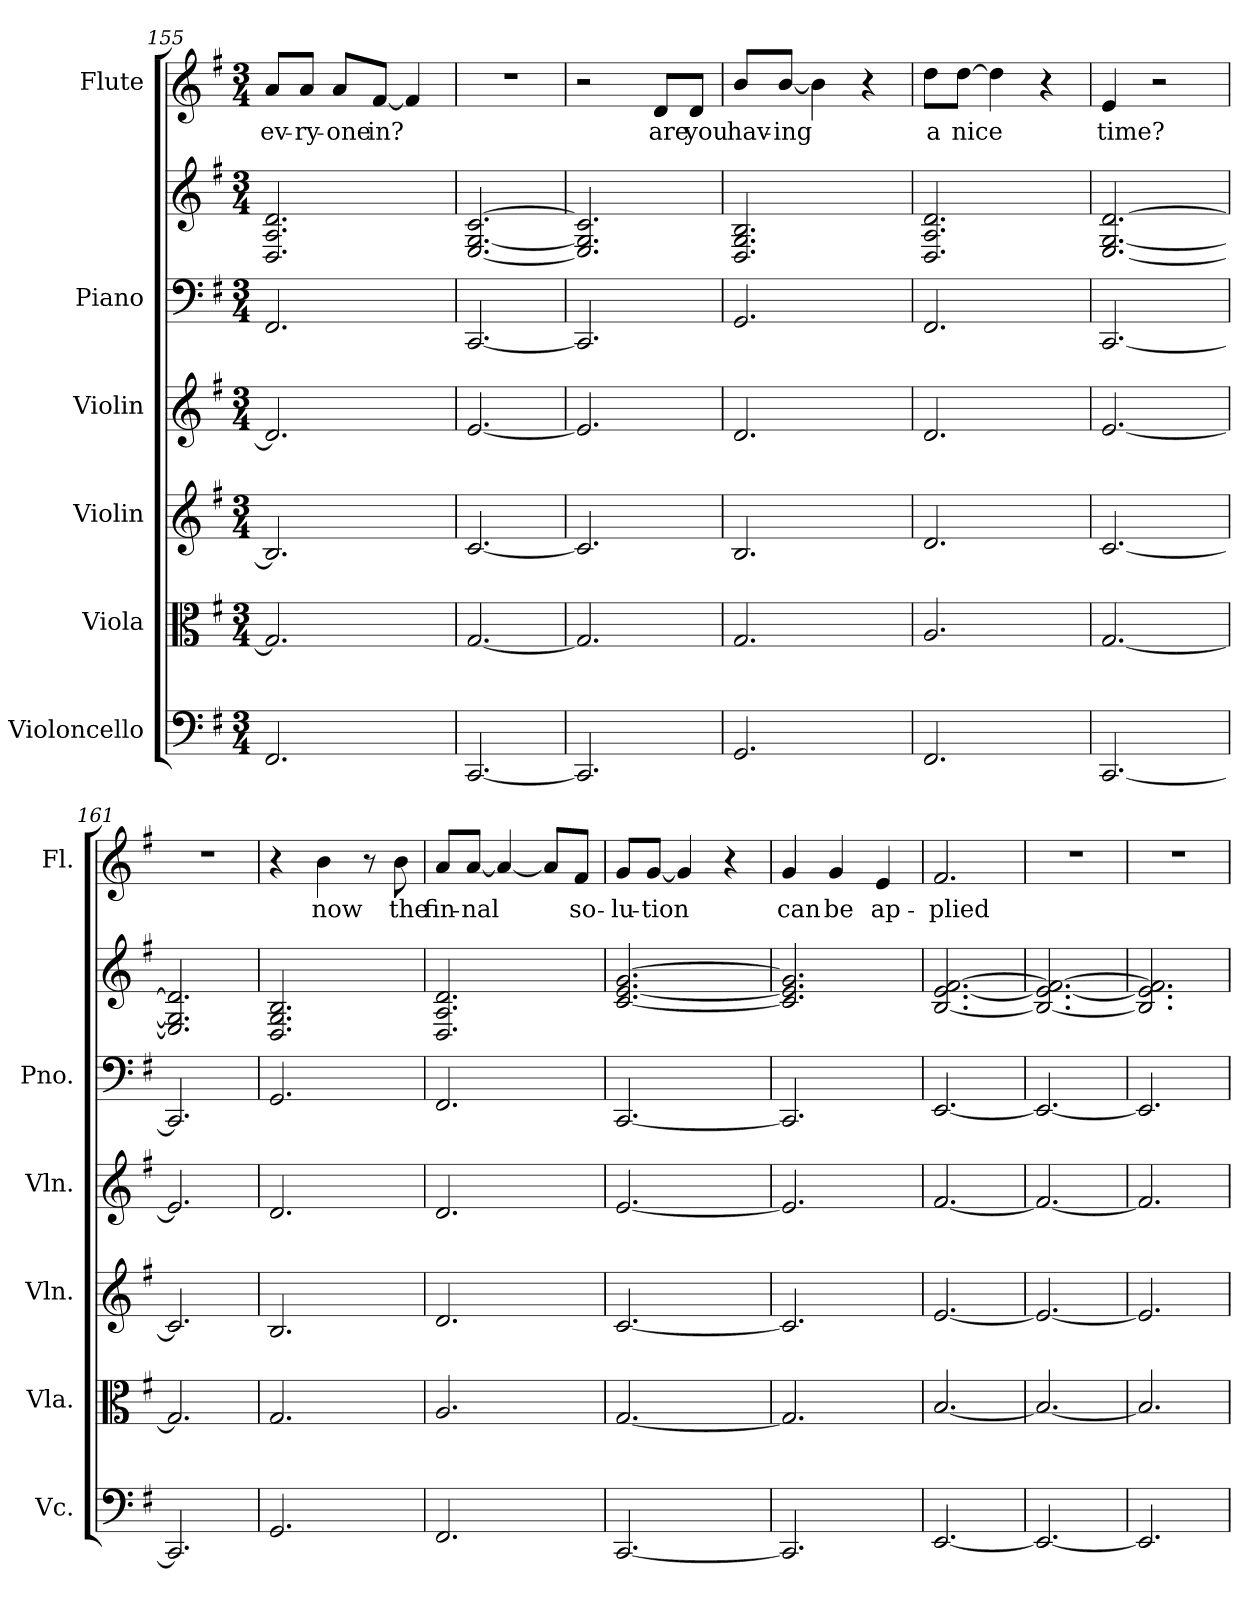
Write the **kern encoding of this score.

**kern	**kern	**kern	**kern	**kern	**kern	**kern	**text
*part6	*part5	*part4	*part3	*part2	*part2	*part1	*part1
*staff7	*staff6	*staff5	*staff4	*staff3	*staff2	*staff1	*staff1
*I"Violoncello	*I"Viola	*I"Violin	*I"Violin	*I"Piano	*	*I"Flute	*
*I'Vc.	*I'Vla.	*I'Vln.	*I'Vln.	*I'Pno.	*	*I'Fl.	*
*clefF4	*clefC3	*clefG2	*clefG2	*clefF4	*clefG2	*clefG2	*
*k[f#]	*k[f#]	*k[f#]	*k[f#]	*k[f#]	*k[f#]	*k[f#]	*
*M3/4	*M3/4	*M3/4	*M3/4	*M3/4	*M3/4	*M3/4	*
=155	=155	=155	=155	=155	=155	=155	=155
2.FF#/	2.G/]	2.B/]	2.d/]	2.FF#/	2.D/ 2.A/ 2.d/	8a/L	ev-
.	.	.	.	.	.	8a/J	-ry-
.	.	.	.	.	.	8a/L	-one
.	.	.	.	.	.	[8f#/J	in?
.	.	.	.	.	.	4f#/]	.
=156	=156	=156	=156	=156	=156	=156	=156
[2.CC/	[2.G/	[2.c/	[2.e/	[2.CC/	[2.E/ [2.G/ [2.c/	2.r	.
=157	=157	=157	=157	=157	=157	=157	=157
2.CC/]	2.G/]	2.c/]	2.e/]	2.CC/]	2.E/] 2.G/] 2.c/]	2r	.
.	.	.	.	.	.	8d/L	are
.	.	.	.	.	.	8d/J	you
!!LO:PB:g=z
=158	=158	=158	=158	=158	=158	=158	=158
2.GG/	2.G/	2.B/	2.d/	2.GG/	2.D/ 2.G/ 2.B/	8b/L	hav-
.	.	.	.	.	.	[8b/J	-ing
.	.	.	.	.	.	4b\]	.
.	.	.	.	.	.	4r	.
=159	=159	=159	=159	=159	=159	=159	=159
2.FF#/	2.A/	2.d/	2.d/	2.FF#/	2.D/ 2.A/ 2.d/	8dd\L	a
.	.	.	.	.	.	[8dd\J	nice
.	.	.	.	.	.	4dd\]	.
.	.	.	.	.	.	4r	.
=160	=160	=160	=160	=160	=160	=160	=160
[2.CC/	[2.G/	[2.c/	[2.e/	[2.CC/	[2.E/ [2.G/ [2.d/	4e/	time?
.	.	.	.	.	.	2r	.
=161	=161	=161	=161	=161	=161	=161	=161
2.CC/]	2.G/]	2.c/]	2.e/]	2.CC/]	2.E/] 2.G/] 2.d/]	2.r	.
=162	=162	=162	=162	=162	=162	=162	=162
2.GG/	2.G/	2.B/	2.d/	2.GG/	2.D/ 2.G/ 2.B/	4r	.
.	.	.	.	.	.	4b\	now
.	.	.	.	.	.	8r	.
.	.	.	.	.	.	8b\	the
=163	=163	=163	=163	=163	=163	=163	=163
2.FF#/	2.A/	2.d/	2.d/	2.FF#/	2.D/ 2.A/ 2.d/	8a/L	fin-
.	.	.	.	.	.	[8a/J	-nal
.	.	.	.	.	.	4a/_	.
.	.	.	.	.	.	8a/L]	.
.	.	.	.	.	.	8f#/J	so-
=164	=164	=164	=164	=164	=164	=164	=164
[2.CC/	[2.G/	[2.c/	[2.e/	[2.CC/	[2.c/ [2.e/ [2.g/	8g/L	-lu-
.	.	.	.	.	.	[8g/J	-tion
.	.	.	.	.	.	4g/]	.
.	.	.	.	.	.	4r	.
=165	=165	=165	=165	=165	=165	=165	=165
2.CC/]	2.G/]	2.c/]	2.e/]	2.CC/]	2.c/] 2.e/] 2.g/]	4g/	can
.	.	.	.	.	.	4g/	be
.	.	.	.	.	.	4e/	ap-
=166	=166	=166	=166	=166	=166	=166	=166
[2.EE/	[2.B/	[2.e/	[2.f#/	[2.EE/	[2.B/ [2.e/ [2.f#/	2.f#/	-plied
=167	=167	=167	=167	=167	=167	=167	=167
2.EE/_	2.B/_	2.e/_	2.f#/_	2.EE/_	2.B/_ 2.e/_ 2.f#/_	2.r	.
=168	=168	=168	=168	=168	=168	=168	=168
2.EE/]	2.B/]	2.e/]	2.f#/]	2.EE/]	2.B/] 2.e/] 2.f#/]	2.r	.
=	=	=	=	=	=	=	=
*-	*-	*-	*-	*-	*-	*-	*-
